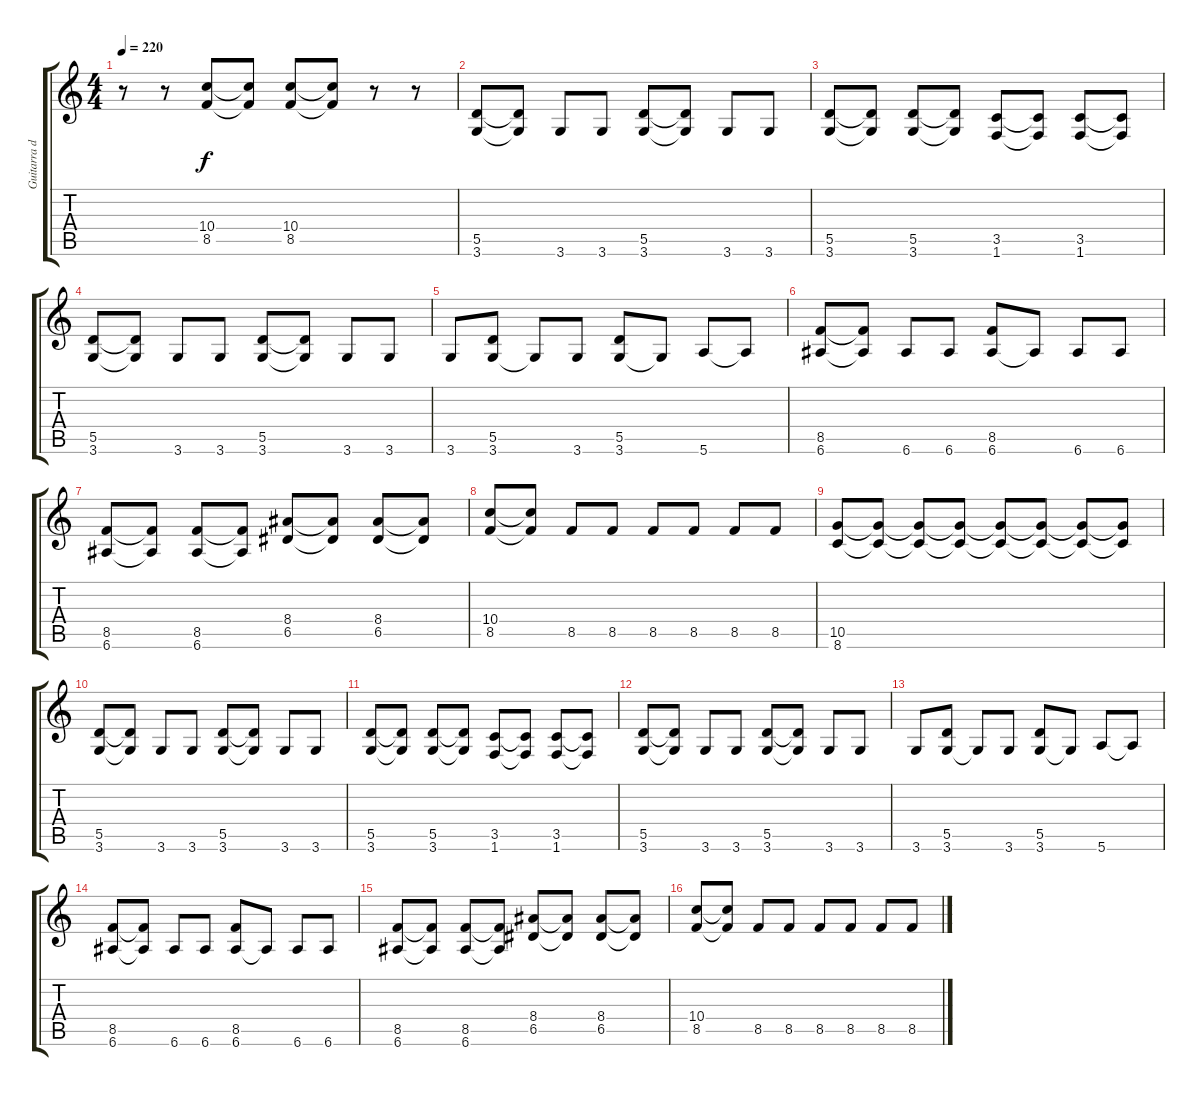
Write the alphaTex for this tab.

\track ("Guitarra distorcion" "Guitarra d") {instrument overdrivenguitar}
\staff {score tabs}
\tuning (E4 B3 G3 D3 A2 E2) {hide}
\ts (4 4)
\tempo 220
\clef g2
\ks c
r.8{dy f} r.8 (10.4 8.5).8 (10.4{t} 8.5{t}).8 (10.4 8.5).8 (10.4{t} 8.5{t}).8 r.8 r.8 |
(5.5 3.6).8 (5.5{t} 3.6{t}).8 3.6.8 3.6.8 (5.5 3.6).8 (5.5{t} 3.6{t}).8 3.6.8 3.6.8 |
(5.5 3.6).8 (5.5{t} 3.6{t}).8 (5.5 3.6).8 (5.5{t} 3.6{t}).8 (3.5 1.6).8 (3.5{t} 1.6{t}).8 (3.5 1.6).8 (3.5{t} 1.6{t}).8 |
(5.5 3.6).8 (5.5{t} 3.6{t}).8 3.6.8 3.6.8 (5.5 3.6).8 (5.5{t} 3.6{t}).8 3.6.8 3.6.8 |
3.6.8 (5.5 3.6).8 3.6{t}.8 3.6.8 (5.5 3.6).8 3.6{t}.8 5.6.8 5.6{t}.8 |
(8.5 6.6).8 (8.5{t} 6.6{t}).8 6.6.8 6.6.8 (8.5 6.6).8 6.6{t}.8 6.6.8 6.6.8 |
(8.5 6.6).8 (8.5{t} 6.6{t}).8 (8.5 6.6).8 (8.5{t} 6.6{t}).8 (8.4 6.5).8 (8.4{t} 6.5{t}).8 (8.4 6.5).8 (8.4{t} 6.5{t}).8 |
(10.4 8.5).8 (10.4{t} 8.5{t}).8 8.5.8 8.5.8 8.5.8 8.5.8 8.5.8 8.5.8 |
(10.5 8.6).8 (10.5{t} 8.6{t}).8 (10.5{t} 8.6{t}).8 (10.5{t} 8.6{t}).8 (10.5{t} 8.6{t}).8 (10.5{t} 8.6{t}).8 (10.5{t} 8.6{t}).8 (10.5{t} 8.6{t}).8 |
(5.5 3.6).8 (5.5{t} 3.6{t}).8 3.6.8 3.6.8 (5.5 3.6).8 (5.5{t} 3.6{t}).8 3.6.8 3.6.8 |
(5.5 3.6).8 (5.5{t} 3.6{t}).8 (5.5 3.6).8 (5.5{t} 3.6{t}).8 (3.5 1.6).8 (3.5{t} 1.6{t}).8 (3.5 1.6).8 (3.5{t} 1.6{t}).8 |
(5.5 3.6).8 (5.5{t} 3.6{t}).8 3.6.8 3.6.8 (5.5 3.6).8 (5.5{t} 3.6{t}).8 3.6.8 3.6.8 |
3.6.8 (5.5 3.6).8 3.6{t}.8 3.6.8 (5.5 3.6).8 3.6{t}.8 5.6.8 5.6{t}.8 |
(8.5 6.6).8 (8.5{t} 6.6{t}).8 6.6.8 6.6.8 (8.5 6.6).8 6.6{t}.8 6.6.8 6.6.8 |
(8.5 6.6).8 (8.5{t} 6.6{t}).8 (8.5 6.6).8 (8.5{t} 6.6{t}).8 (8.4 6.5).8 (8.4{t} 6.5{t}).8 (8.4 6.5).8 (8.4{t} 6.5{t}).8 |
(10.4 8.5).8 (10.4{t} 8.5{t}).8 8.5.8 8.5.8 8.5.8 8.5.8 8.5.8 8.5.8
